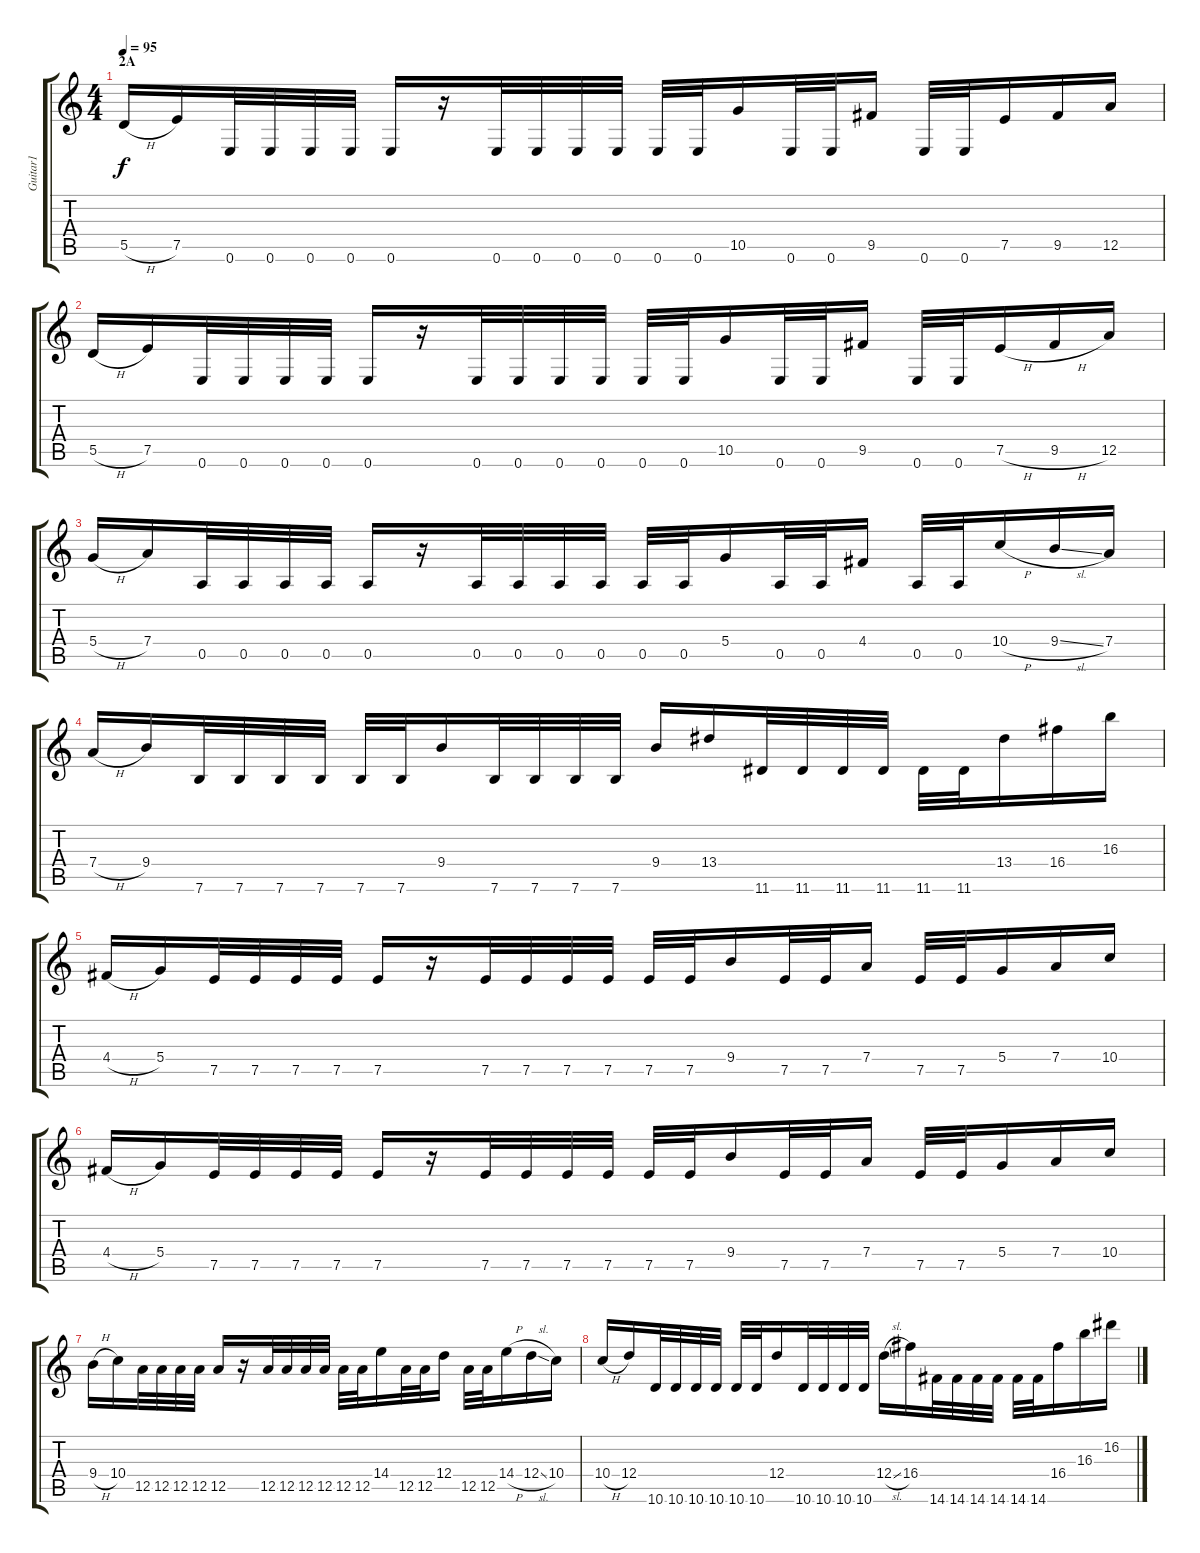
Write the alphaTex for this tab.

\track ("Guitar1" "Guitar1") {instrument distortionguitar}
\staff {score tabs}
\tuning (E4 B3 G3 D3 A2 E2) {hide}
\ts (4 4)
\section ("" "2A")
\tempo 95
\clef g2
\ks c
5.5{h}.16{dy f} 7.5.16 0.6.32 0.6.32 0.6.32 0.6.32 0.6.16 r.16 0.6.32 0.6.32 0.6.32 0.6.32 0.6.32 0.6.32 10.5.16 0.6.32 0.6.32 9.5.16 0.6.32 0.6.32 7.5.16 9.5.16 12.5.16 |
5.5{h}.16 7.5.16 0.6.32 0.6.32 0.6.32 0.6.32 0.6.16 r.16 0.6.32 0.6.32 0.6.32 0.6.32 0.6.32 0.6.32 10.5.16 0.6.32 0.6.32 9.5.16 0.6.32 0.6.32 7.5{h}.16 9.5{h}.16 12.5.16 |
5.4{h}.16 7.4.16 0.5.32 0.5.32 0.5.32 0.5.32 0.5.16 r.16 0.5.32 0.5.32 0.5.32 0.5.32 0.5.32 0.5.32 5.4.16 0.5.32 0.5.32 4.4.16 0.5.32 0.5.32 10.4{h}.16 9.4{sl}.16 7.4.16 |
7.4{h}.16 9.4.16 7.6.32 7.6.32 7.6.32 7.6.32 7.6.32 7.6.32 9.4.16 7.6.32 7.6.32 7.6.32 7.6.32 9.4.16 13.4.16 11.6.32 11.6.32 11.6.32 11.6.32 11.6.32 11.6.32 13.4.16 16.4.16 16.3.16 |
4.4{h}.16 5.4.16 7.5.32 7.5.32 7.5.32 7.5.32 7.5.16 r.16 7.5.32 7.5.32 7.5.32 7.5.32 7.5.32 7.5.32 9.4.16 7.5.32 7.5.32 7.4.16 7.5.32 7.5.32 5.4.16 7.4.16 10.4.16 |
4.4{h}.16 5.4.16 7.5.32 7.5.32 7.5.32 7.5.32 7.5.16 r.16 7.5.32 7.5.32 7.5.32 7.5.32 7.5.32 7.5.32 9.4.16 7.5.32 7.5.32 7.4.16 7.5.32 7.5.32 5.4.16 7.4.16 10.4.16 |
9.4{h}.16 10.4.16 12.5.32 12.5.32 12.5.32 12.5.32 12.5.16 r.16 12.5.32 12.5.32 12.5.32 12.5.32 12.5.32 12.5.32 14.4.16 12.5.32 12.5.32 12.4.16 12.5.32 12.5.32 14.4{h}.16 12.4{sl}.16 10.4.16 |
10.4{h}.16 12.4.16 10.6.32 10.6.32 10.6.32 10.6.32 10.6.32 10.6.32 12.4.16 10.6.32 10.6.32 10.6.32 10.6.32 12.4{sl}.16 16.4.16 14.6.32 14.6.32 14.6.32 14.6.32 14.6.32 14.6.32 16.4.16 16.3.16 16.2.16
